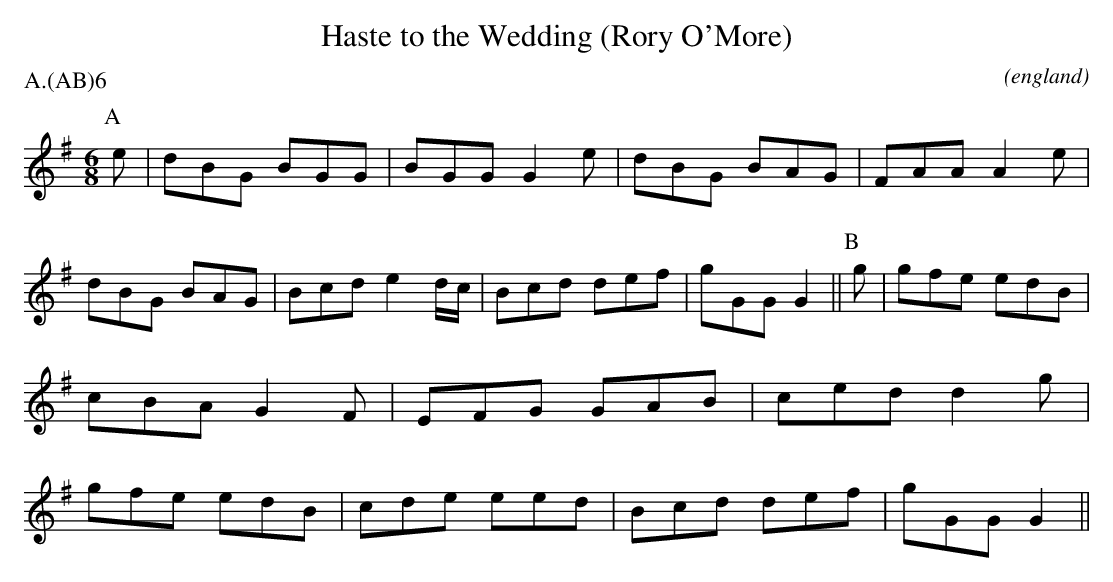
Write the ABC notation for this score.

X:1
T:Haste to the Wedding (Rory O'More)
O:england
M:6/8
C:
P:A.(AB)6
L:1/16
K:G
P:A
e2 | d2B2G2 B2G2G2 | B2G2G2 G4 e2  | d2B2G2 B2A2G2 | F2A2A2 A4 \
e2 | d2B2G2 B2A2G2 | B2c2d2 e4 dc  | B2c2d2 d2e2f2 | g2G2G2 G4 ||\
P:B
g2 | g2f2e2 e2d2B2 | c2B2A2 G4 F2  | E2F2G2 G2A2B2 | c2e2d2 d4 \
g2 | g2f2e2 e2d2B2 | c2d2e2 e2e2d2 | B2c2d2 d2e2f2 | g2G2G2 G4 ||
